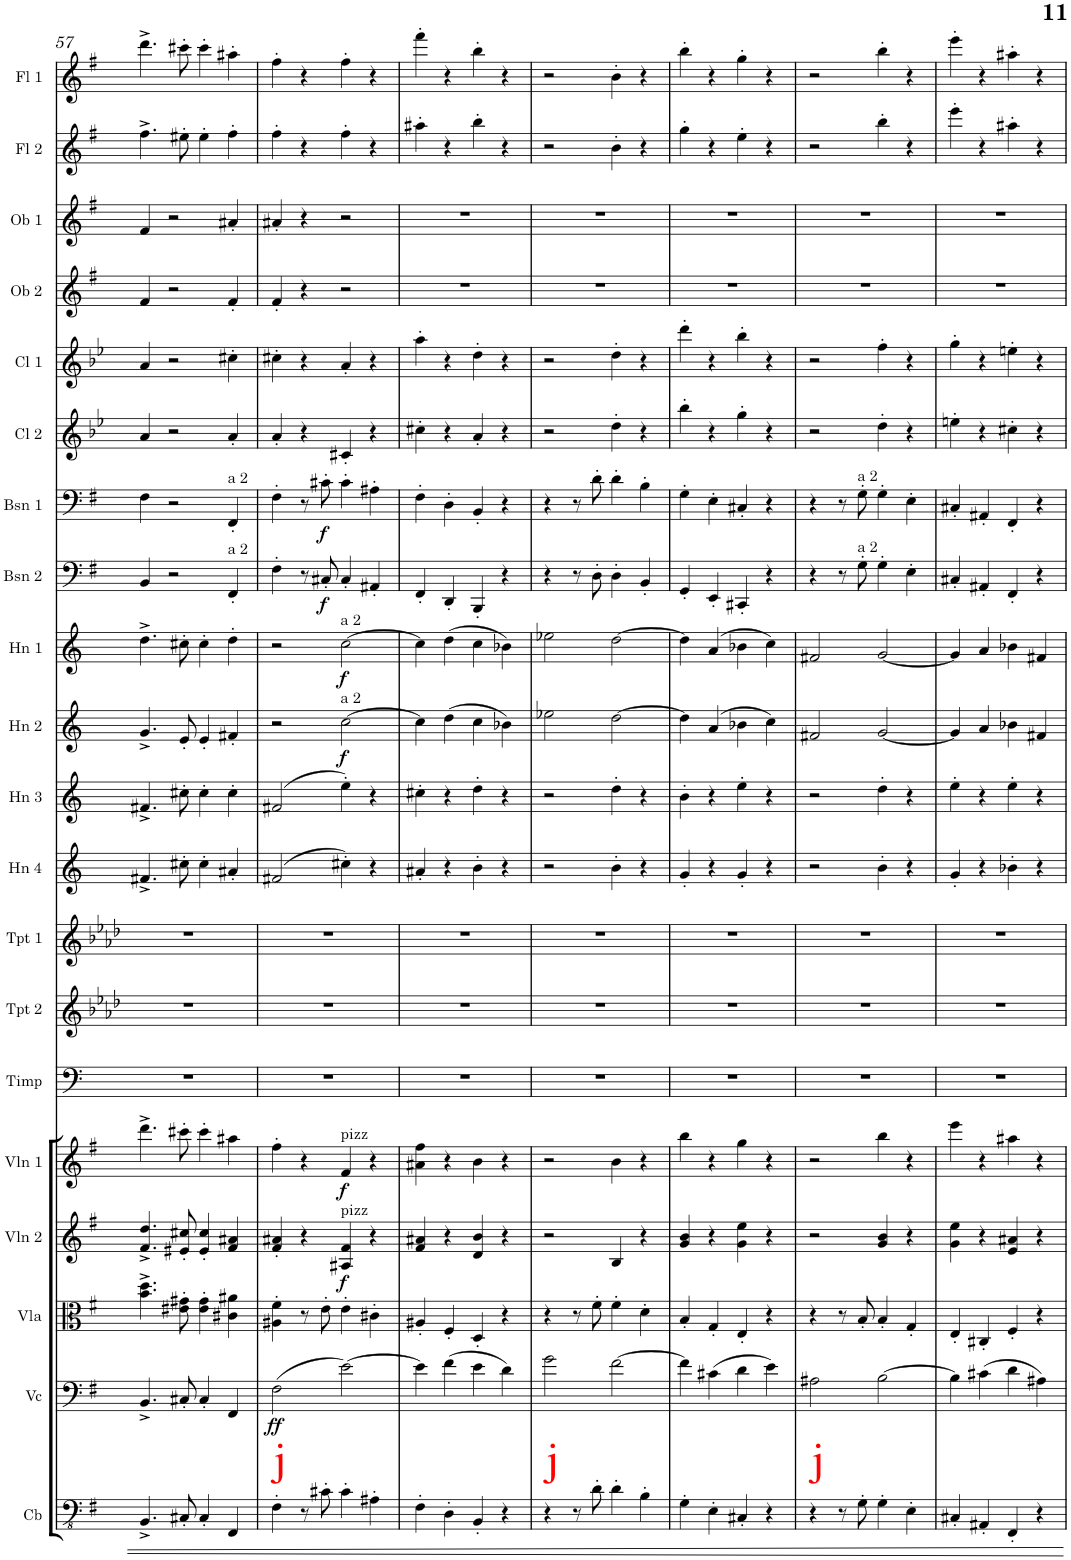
**kern	**kern	**text	**dynam	**kern	**kern	**dynam	**kern	**dynam	**kern	**kern	**kern	**kern	**kern	**kern	**dynam	**kern	**dynam	**kern	**dynam	**kern	**dynam	**kern	**kern	**kern	**kern	**kern	**kern
*part20	*part19	*part19	*part19	*part18	*part17	*part17	*part16	*part16	*part15	*part14	*part13	*part12	*part11	*part10	*part10	*part9	*part9	*part8	*part8	*part7	*part7	*part6	*part5	*part4	*part3	*part2	*part1
*staff20	*staff19	*staff19	*staff19	*staff18	*staff17	*staff17	*staff16	*staff16	*staff15	*staff14	*staff13	*staff12	*staff11	*staff10	*staff10	*staff9	*staff9	*staff8	*staff8	*staff7	*staff7	*staff6	*staff5	*staff4	*staff3	*staff2	*staff1
*I"Contrabass	*I"Violoncello	*	*	*I"Viola	*I"Violin 2	*	*I"Violin 1	*	*I"Timpani	*I"E Trumpet 2	*I"E Trumpet 1	*I"C Horn 4	*I"C Horn 3	*I"E Horn 2	*	*I"E Horn 1	*	*I"Bassoon 2	*	*I"Bassoon 1	*	*I"A Clarinet 2	*I"A Clarinet 1	*I"Oboe 2	*I"Oboe 1	*I"Flute 2	*I"Flute 1
*I'Cb	*I'Vc	*	*	*I'Vla	*I'Vln 2	*	*I'Vln 1	*	*I'Timp	*I'Tpt 2	*I'Tpt 1	*I'Hn 4	*I'Hn 3	*I'Hn 2	*	*I'Hn 1	*	*I'Bsn 2	*	*I'Bsn 1	*	*I'Cl 2	*I'Cl 1	*I'Ob 2	*I'Ob 1	*I'Fl 2	*I'Fl 1
!!LO:PB:g=z
*clefFv4	*clefF4	*	*	*clefC3	*clefG2	*	*clefG2	*	*clefF4	*clefG2	*clefG2	*clefG2	*clefG2	*clefG2	*	*clefG2	*	*clefF4	*	*clefF4	*	*clefG2	*clefG2	*clefG2	*clefG2	*clefG2	*clefG2
*	*	*	*	*	*	*	*	*	*	*Trd-2c-4	*Trd-2c-4	*Trd7c12	*Trd7c12	*Trd5c8	*	*Trd5c8	*	*	*	*	*	*Trd2c3	*Trd2c3	*	*	*	*
*k[f#]	*k[f#]	*	*	*k[f#]	*k[f#]	*	*k[f#]	*	*k[]	*k[b-e-a-d-]	*k[b-e-a-d-]	*k[]	*k[]	*k[]	*	*k[]	*	*k[f#]	*	*k[f#]	*	*k[b-e-]	*k[b-e-]	*k[f#]	*k[f#]	*k[f#]	*k[f#]
*M2/2	*M2/2	*	*	*M2/2	*M2/2	*	*M2/2	*	*M2/2	*M2/2	*M2/2	*M2/2	*M2/2	*M2/2	*	*M2/2	*	*M2/2	*	*M2/2	*	*M2/2	*M2/2	*M2/2	*M2/2	*M2/2	*M2/2
*met(c|)	*met(c|)	*	*	*met(c|)	*met(c|)	*	*met(c|)	*	*met(c|)	*met(c|)	*met(c|)	*met(c|)	*met(c|)	*met(c|)	*	*met(c|)	*	*met(c|)	*	*met(c|)	*	*met(c|)	*met(c|)	*met(c|)	*met(c|)	*met(c|)	*met(c|)
=57	=57	=57	=57	=57	=57	=57	=57	=57	=57	=57	=57	=57	=57	=57	=57	=57	=57	=57	=57	=57	=57	=57	=57	=57	=57	=57	=57
4.BBB^/	4.BB^/	.	.	4.b\^ 4.dd\^	4.f#/^ 4.dd/^	.	4.ddd^\	.	1r	1r	1r	4.f#X^/	4.f#X^/	4.g^/	.	4.dd^\	.	4BB/	.	4F#\	.	4a/	4a/	4f#/	4f#/	4.ff#^\	4.ddd^\
.	.	.	.	.	.	.	.	.	.	.	.	.	.	.	.	.	.	2r	.	2r	.	2r	2r	2r	2r	.	.
8CC#X'/	8C#X'/	.	.	8e#X\' 8g#X\'	8e#X/' 8cc#X/'	.	8ccc#X'\	.	.	.	.	8cc#X'\	8cc#X'\	8e'/	.	8cc#X'\	.	.	.	.	.	.	.	.	.	8ee#X'\	8ccc#X'\
4CC#'/	4C#'/	.	.	4e#\' 4g#\'	4e#/' 4cc#/'	.	4ccc#'\	.	.	.	.	4cc#'\	4cc#'\	4e'/	.	4cc#'\	.	.	.	.	.	.	.	.	.	4ee#'\	4ccc#'\
!	!	!	!	!	!	!	!	!	!	!	!	!	!	!	!	!	!	!	!	!LO:TX:a:t=a 2	!	!	!	!	!	!	!
!	!	!	!	!	!	!	!	!	!	!	!	!	!	!	!	!	!	!LO:TX:a:t=a 2	!	!	!	!	!	!	!	!	!
4FFF#/	4FF#/	.	.	4c#X\ 4a#X\	4f#/ 4a#X/	.	4aa#X\	.	.	.	.	4a#X'/	4cc#'\	4f#X'/	.	4dd'\	.	4FF#'/	.	4FF#'/	.	4a'/	4cc#X'\	4f#'/	4a#X'/	4ff#'\	4aa#X'\
=58	=58	=58	=58	=58	=58	=58	=58	=58	=58	=58	=58	=58	=58	=58	=58	=58	=58	=58	=58	=58	=58	=58	=58	=58	=58	=58	=58
!	!	!LO:LY:b:color=#FF0000	!LO:DY:b	!	!	!	!	!	!	!	!	!	!	!	!	!	!	!	!	!	!	!	!	!	!	!	!
4FF#'\	(2F#\	j	ff	4A#X\' 4f#\'	4f#/' 4a#X/'	.	4ff#'\	.	1r	1r	1r	(2f#X/	(2f#X/	2r	.	2r	.	4F#'\	.	4F#'\	.	4a'/	4cc#X'\	4f#'/	4a#X'/	4ff#'\	4ff#'\
8r	.	.	.	8r	4r	.	4r	.	.	.	.	.	.	.	.	.	.	8r	.	8r	.	4r	4r	4r	4r	4r	4r
!	!	!	!	!	!	!	!	!	!	!	!	!	!	!	!	!	!	!	!LO:DY:b	!	!LO:DY:b	!	!	!	!	!	!
8C#X'\	.	.	.	8e'\	.	.	.	.	.	.	.	.	.	.	.	.	.	8C#X'/	f	8c#X'\	f	.	.	.	.	.	.
!	!	!	!	!	!	!	!	!	!	!	!	!	!	!	!	!LO:TX:a:t=a 2	!	!	!	!	!	!	!	!	!	!	!
!	!	!	!	!	!	!	!	!	!	!	!	!	!	!LO:TX:a:t=a 2	!	!	!	!	!	!	!	!	!	!	!	!	!
!	!	!	!	!	!	!	!LO:TX:a:t=pizz	!	!	!	!	!	!	!	!	!	!	!	!	!	!	!	!	!	!	!	!
!	!	!	!	!	!LO:TX:a:t=pizz	!	!	!	!	!	!	!	!	!	!	!	!	!	!	!	!	!	!	!	!	!	!
!	!	!	!	!	!	!LO:DY:b	!	!LO:DY:b	!	!	!	!	!	!	!LO:DY:b	!	!LO:DY:b	!	!	!	!	!	!	!	!	!	!
4C#'\	[2e\)	.	.	4e'\	4A#X/ 4f#/	f	4f#/	f	.	.	.	4cc#X'\)	4ee'\)	[2cc\	f	[2cc\	f	4C#'/	.	4c#'\	.	4c#X'/	4a'/	2r	2r	4ff#'\	4ff#'\
4AA#X'\	.	.	.	4c#X'\	4r	.	4r	.	.	.	.	4r	4r	.	.	.	.	4AA#X'/	.	4A#X'\	.	4r	4r	.	.	4r	4r
=59	=59	=59	=59	=59	=59	=59	=59	=59	=59	=59	=59	=59	=59	=59	=59	=59	=59	=59	=59	=59	=59	=59	=59	=59	=59	=59	=59
4FF#'\	4e\]	.	.	4A#X'/	4f#/ 4a#X/	.	4a#X\ 4ff#\	.	1r	1r	1r	4a#X'/	4cc#X'\	4cc\]	.	4cc\]	.	4FF#'/	.	4F#'\	.	4cc#X'\	4aa'\	1r	1r	4aa#X'\	4fff#'\
4DD'\	(4f#\	.	.	4F#'/	4r	.	4r	.	.	.	.	4r	4r	(4dd\	.	(4dd\	.	4DD'/	.	4D'\	.	4r	4r	.	.	4r	4r
4BBB'/	4e\	.	.	4D'/	4d/ 4b/	.	4b\	.	.	.	.	4b'\	4dd'\	4cc\	.	4cc\	.	4BBB'/	.	4BB'/	.	4a'/	4dd'\	.	.	4bb'\	4bb'\
4r	4d\)	.	.	4r	4r	.	4r	.	.	.	.	4r	4r	4b-X\)	.	4b-X\)	.	4r	.	4r	.	4r	4r	.	.	4r	4r
=60	=60	=60	=60	=60	=60	=60	=60	=60	=60	=60	=60	=60	=60	=60	=60	=60	=60	=60	=60	=60	=60	=60	=60	=60	=60	=60	=60
!	!	!LO:LY:b:color=#FF0000	!	!	!	!	!	!	!	!	!	!	!	!	!	!	!	!	!	!	!	!	!	!	!	!	!
4r	2g\	j	.	4r	2r	.	2r	.	1r	1r	1r	2r	2r	2ee-X\	.	2ee-X\	.	4r	.	4r	.	2r	2r	1r	1r	2r	2r
8r	.	.	.	8r	.	.	.	.	.	.	.	.	.	.	.	.	.	8r	.	8r	.	.	.	.	.	.	.
8D'\	.	.	.	8f#'\	.	.	.	.	.	.	.	.	.	.	.	.	.	8D'\	.	8d'\	.	.	.	.	.	.	.
4D'\	[2f#\	.	.	4f#'\	4B/	.	4b\	.	.	.	.	4b'\	4dd'\	[2dd\	.	[2dd\	.	4D'\	.	4d'\	.	4dd'\	4dd'\	.	.	4b'\	4b'\
4BB'\	.	.	.	4d'\	4r	.	4r	.	.	.	.	4r	4r	.	.	.	.	4BB'/	.	4B'\	.	4r	4r	.	.	4r	4r
=61	=61	=61	=61	=61	=61	=61	=61	=61	=61	=61	=61	=61	=61	=61	=61	=61	=61	=61	=61	=61	=61	=61	=61	=61	=61	=61	=61
4GG'\	4f#\]	.	.	4B'/	4g/ 4b/	.	4bb\	.	1r	1r	1r	4g'/	4b'\	4dd\]	.	4dd\]	.	4GG'/	.	4G'\	.	4bb-'\	4ddd'\	1r	1r	4gg'\	4bb'\
4EE'\	(4c#X\	.	.	4G'/	4r	.	4r	.	.	.	.	4r	4r	(4a/	.	(4a/	.	4EE'/	.	4E'\	.	4r	4r	.	.	4r	4r
4CC#X'/	4d\	.	.	4E'/	4g\ 4ee\	.	4gg\	.	.	.	.	4g'/	4ee'\	4b-X\	.	4b-X\	.	4CC#X'/	.	4C#X'/	.	4gg'\	4bb-'\	.	.	4ee'\	4gg'\
4r	4e\)	.	.	4r	4r	.	4r	.	.	.	.	4r	4r	4cc\)	.	4cc\)	.	4r	.	4r	.	4r	4r	.	.	4r	4r
=62	=62	=62	=62	=62	=62	=62	=62	=62	=62	=62	=62	=62	=62	=62	=62	=62	=62	=62	=62	=62	=62	=62	=62	=62	=62	=62	=62
!	!	!LO:LY:b:color=#FF0000	!	!	!	!	!	!	!	!	!	!	!	!	!	!	!	!	!	!	!	!	!	!	!	!	!
4r	2A#X\	j	.	4r	2r	.	2r	.	1r	1r	1r	2r	2r	2f#X/	.	2f#X/	.	4r	.	4r	.	2r	2r	1r	1r	2r	2r
8r	.	.	.	8r	.	.	.	.	.	.	.	.	.	.	.	.	.	8r	.	8r	.	.	.	.	.	.	.
!	!	!	!	!	!	!	!	!	!	!	!	!	!	!	!	!	!	!	!	!LO:TX:a:t=a 2	!	!	!	!	!	!	!
!	!	!	!	!	!	!	!	!	!	!	!	!	!	!	!	!	!	!LO:TX:a:t=a 2	!	!	!	!	!	!	!	!	!
8GG'\	.	.	.	8B'/	.	.	.	.	.	.	.	.	.	.	.	.	.	8G'\	.	8G'\	.	.	.	.	.	.	.
4GG'\	[2B\	.	.	4B'/	4g/ 4b/	.	4bb\	.	.	.	.	4b'\	4dd'\	[2g/	.	[2g/	.	4G'\	.	4G'\	.	4dd'\	4ff'\	.	.	4bb'\	4bb'\
4EE'\	.	.	.	4G'/	4r	.	4r	.	.	.	.	4r	4r	.	.	.	.	4E'\	.	4E'\	.	4r	4r	.	.	4r	4r
=63	=63	=63	=63	=63	=63	=63	=63	=63	=63	=63	=63	=63	=63	=63	=63	=63	=63	=63	=63	=63	=63	=63	=63	=63	=63	=63	=63
4CC#X'/	4B\]	.	.	4E'/	4g\ 4ee\	.	4eee\	.	1r	1r	1r	4g'/	4ee'\	4g/]	.	4g/]	.	4C#X'/	.	4C#X'/	.	4een'\	4gg'\	1r	1r	4eee'\	4eee'\
4AAA#X'/	(4c#X\	.	.	4C#X'/	4r	.	4r	.	.	.	.	4r	4r	4a/	.	4a/	.	4AA#X'/	.	4AA#X'/	.	4r	4r	.	.	4r	4r
4FFF#'/	4d\	.	.	4F#'/	4e/ 4a#X/	.	4aa#X\	.	.	.	.	4b-X'\	4ee'\	4b-X\	.	4b-X\	.	4FF#'/	.	4FF#'/	.	4cc#X'\	4een'\	.	.	4aa#X'\	4aa#X'\
4r	4A#X\)	.	.	4r	4r	.	4r	.	.	.	.	4r	4r	4f#X/	.	4f#X/	.	4r	.	4r	.	4r	4r	.	.	4r	4r
=	=	=	=	=	=	=	=	=	=	=	=	=	=	=	=	=	=	=	=	=	=	=	=	=	=	=	=
*-	*-	*-	*-	*-	*-	*-	*-	*-	*-	*-	*-	*-	*-	*-	*-	*-	*-	*-	*-	*-	*-	*-	*-	*-	*-	*-	*-
